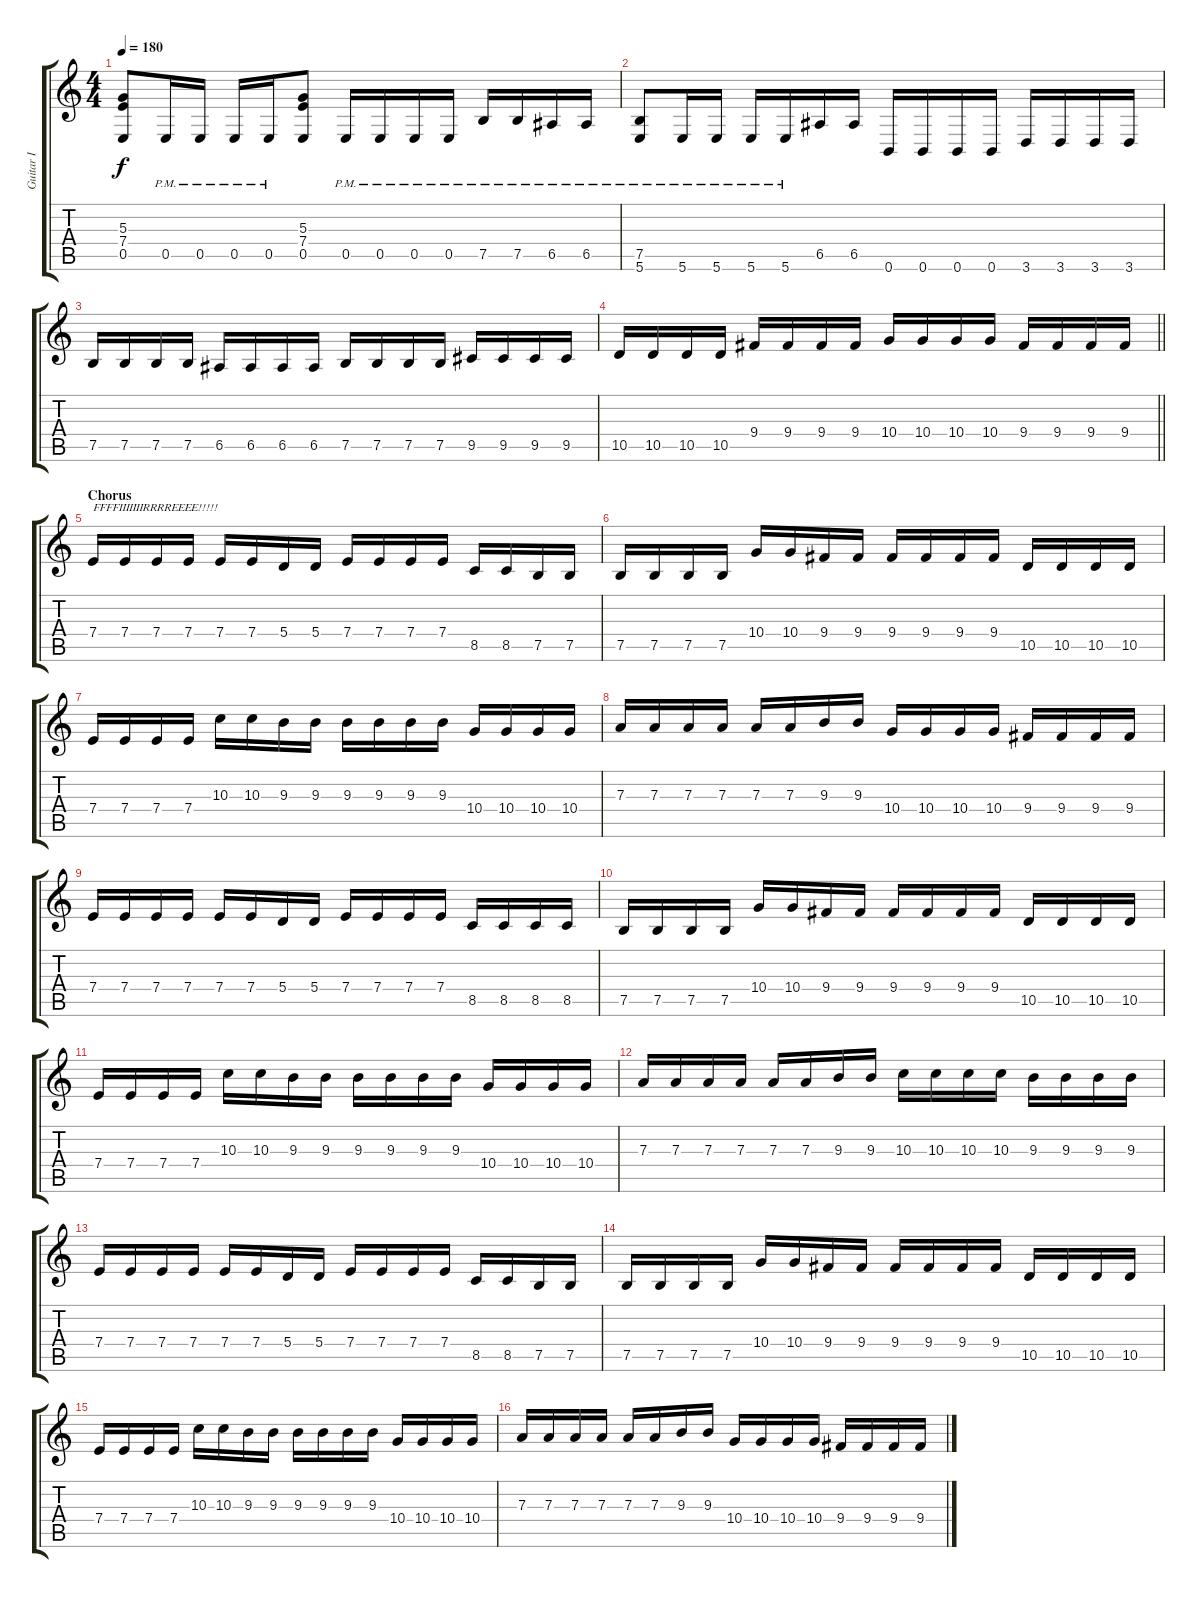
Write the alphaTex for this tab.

\track ("Guitar I" "Guitar I") {instrument distortionguitar}
\staff {score tabs}
\tuning (B3 Gb3 D3 A2 E2 B1) {hide}
\ts (4 4)
\tempo 180
\clef g2
\ks c
(5.3 7.4 0.5).8{dy f} 0.5{pm}.16 0.5{pm}.16 0.5{pm}.16 0.5{pm}.16 (5.3 7.4 0.5).8 0.5{pm}.16 0.5{pm}.16 0.5{pm}.16 0.5{pm}.16 7.5{pm}.16 7.5{pm}.16 6.5{pm}.16 6.5{pm}.16 |
(7.5{pm} 5.6{pm}).8 5.6{pm}.16 5.6{pm}.16 5.6{pm}.16 5.6{pm}.16 6.5.16 6.5.16 0.6.16 0.6.16 0.6.16 0.6.16 3.6.16 3.6.16 3.6.16 3.6.16 |
7.5.16 7.5.16 7.5.16 7.5.16 6.5.16 6.5.16 6.5.16 6.5.16 7.5.16 7.5.16 7.5.16 7.5.16 9.5.16 9.5.16 9.5.16 9.5.16 |
\barLineRight lightlight
10.5.16 10.5.16 10.5.16 10.5.16 9.4.16 9.4.16 9.4.16 9.4.16 10.4.16 10.4.16 10.4.16 10.4.16 9.4.16 9.4.16 9.4.16 9.4.16 |
\section ("" "Chorus")
7.4.16{txt "FFFFIIIIIIIRRRREEEE!!!!!"} 7.4.16 7.4.16 7.4.16 7.4.16 7.4.16 5.4.16 5.4.16 7.4.16 7.4.16 7.4.16 7.4.16 8.5.16 8.5.16 7.5.16 7.5.16 |
7.5.16 7.5.16 7.5.16 7.5.16 10.4.16 10.4.16 9.4.16 9.4.16 9.4.16 9.4.16 9.4.16 9.4.16 10.5.16 10.5.16 10.5.16 10.5.16 |
7.4.16 7.4.16 7.4.16 7.4.16 10.3.16 10.3.16 9.3.16 9.3.16 9.3.16 9.3.16 9.3.16 9.3.16 10.4.16 10.4.16 10.4.16 10.4.16 |
7.3.16 7.3.16 7.3.16 7.3.16 7.3.16 7.3.16 9.3.16 9.3.16 10.4.16 10.4.16 10.4.16 10.4.16 9.4.16 9.4.16 9.4.16 9.4.16 |
7.4.16 7.4.16 7.4.16 7.4.16 7.4.16 7.4.16 5.4.16 5.4.16 7.4.16 7.4.16 7.4.16 7.4.16 8.5.16 8.5.16 8.5.16 8.5.16 |
7.5.16 7.5.16 7.5.16 7.5.16 10.4.16 10.4.16 9.4.16 9.4.16 9.4.16 9.4.16 9.4.16 9.4.16 10.5.16 10.5.16 10.5.16 10.5.16 |
7.4.16 7.4.16 7.4.16 7.4.16 10.3.16 10.3.16 9.3.16 9.3.16 9.3.16 9.3.16 9.3.16 9.3.16 10.4.16 10.4.16 10.4.16 10.4.16 |
7.3.16 7.3.16 7.3.16 7.3.16 7.3.16 7.3.16 9.3.16 9.3.16 10.3.16 10.3.16 10.3.16 10.3.16 9.3.16 9.3.16 9.3.16 9.3.16 |
7.4.16 7.4.16 7.4.16 7.4.16 7.4.16 7.4.16 5.4.16 5.4.16 7.4.16 7.4.16 7.4.16 7.4.16 8.5.16 8.5.16 7.5.16 7.5.16 |
7.5.16 7.5.16 7.5.16 7.5.16 10.4.16 10.4.16 9.4.16 9.4.16 9.4.16 9.4.16 9.4.16 9.4.16 10.5.16 10.5.16 10.5.16 10.5.16 |
7.4.16 7.4.16 7.4.16 7.4.16 10.3.16 10.3.16 9.3.16 9.3.16 9.3.16 9.3.16 9.3.16 9.3.16 10.4.16 10.4.16 10.4.16 10.4.16 |
7.3.16 7.3.16 7.3.16 7.3.16 7.3.16 7.3.16 9.3.16 9.3.16 10.4.16 10.4.16 10.4.16 10.4.16 9.4.16 9.4.16 9.4.16 9.4.16
